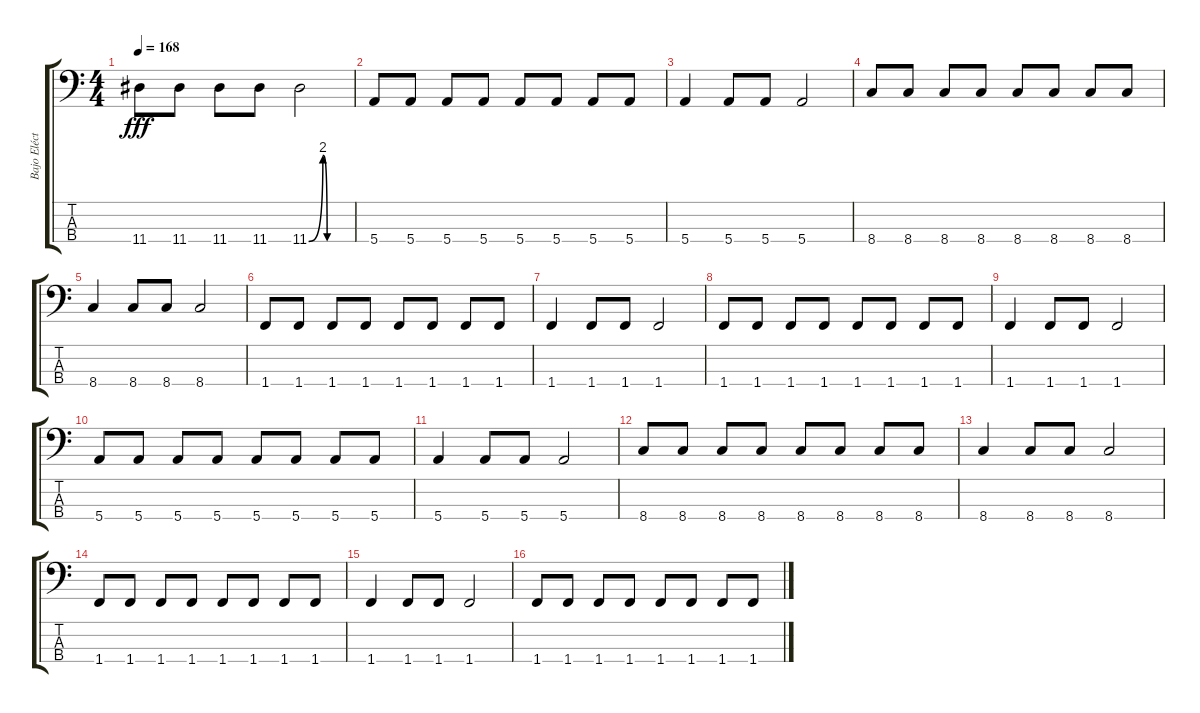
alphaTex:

\track ("Bajo Eléctrico" "Bajo Eléct") {instrument electricbasspick}
\staff {score tabs}
\tuning (G2 D2 A1 E1) {hide}
\ts (4 4)
\tempo 168
\clef f4
\ks c
11.4.8{dy fff} 11.4.8 11.4.8 11.4.8 11.4{be (custom 0 0 20 8 26 0 31 0 60 0)}.2 |
5.4.8 5.4.8 5.4.8 5.4.8 5.4.8 5.4.8 5.4.8 5.4.8 |
5.4.4 5.4.8 5.4.8 5.4.2 |
8.4.8 8.4.8 8.4.8 8.4.8 8.4.8 8.4.8 8.4.8 8.4.8 |
8.4.4 8.4.8 8.4.8 8.4.2 |
1.4.8 1.4.8 1.4.8 1.4.8 1.4.8 1.4.8 1.4.8 1.4.8 |
1.4.4 1.4.8 1.4.8 1.4.2 |
1.4.8 1.4.8 1.4.8 1.4.8 1.4.8 1.4.8 1.4.8 1.4.8 |
1.4.4 1.4.8 1.4.8 1.4.2 |
5.4.8 5.4.8 5.4.8 5.4.8 5.4.8 5.4.8 5.4.8 5.4.8 |
5.4.4 5.4.8 5.4.8 5.4.2 |
8.4.8 8.4.8 8.4.8 8.4.8 8.4.8 8.4.8 8.4.8 8.4.8 |
8.4.4 8.4.8 8.4.8 8.4.2 |
1.4.8 1.4.8 1.4.8 1.4.8 1.4.8 1.4.8 1.4.8 1.4.8 |
1.4.4 1.4.8 1.4.8 1.4.2 |
1.4.8 1.4.8 1.4.8 1.4.8 1.4.8 1.4.8 1.4.8 1.4.8
